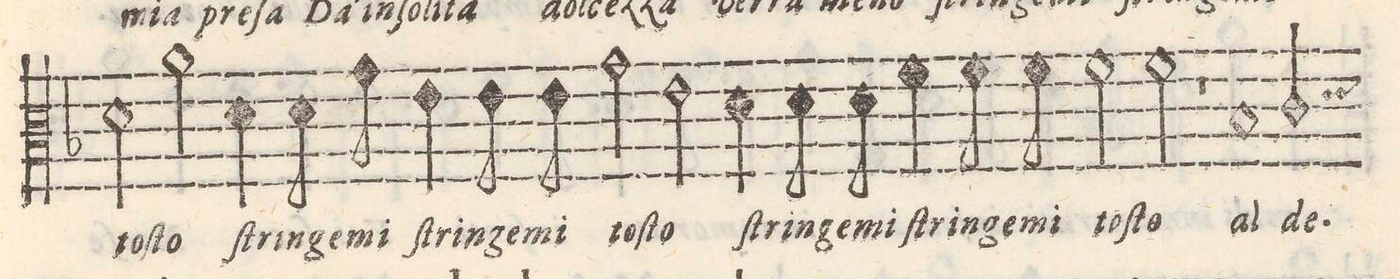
**kern	**text
*I"ALTO	*
*clefC3	*
*k[b-]	*
*met(C)	*
*M2/1	*
2d\	toſ-
2a\	-to
4d\	ſtrin-
8d\	-ge-
8g\	-mi
4e\	ſtrin-
8e\	-ge-
8e\	-mi
=17-	=17-
2g\	toſ-
2e\	-to
4d\	ſtrin-
8d\	-ge-
8d\	-mi
4f\	ſtrin-
8f\	-ge-
8f\	-mi
=18-	=18-
2f\	toſ-
2f\	-to
1r	.
=19-	=19-
1B-	al
2c/	de-
*-	*-
